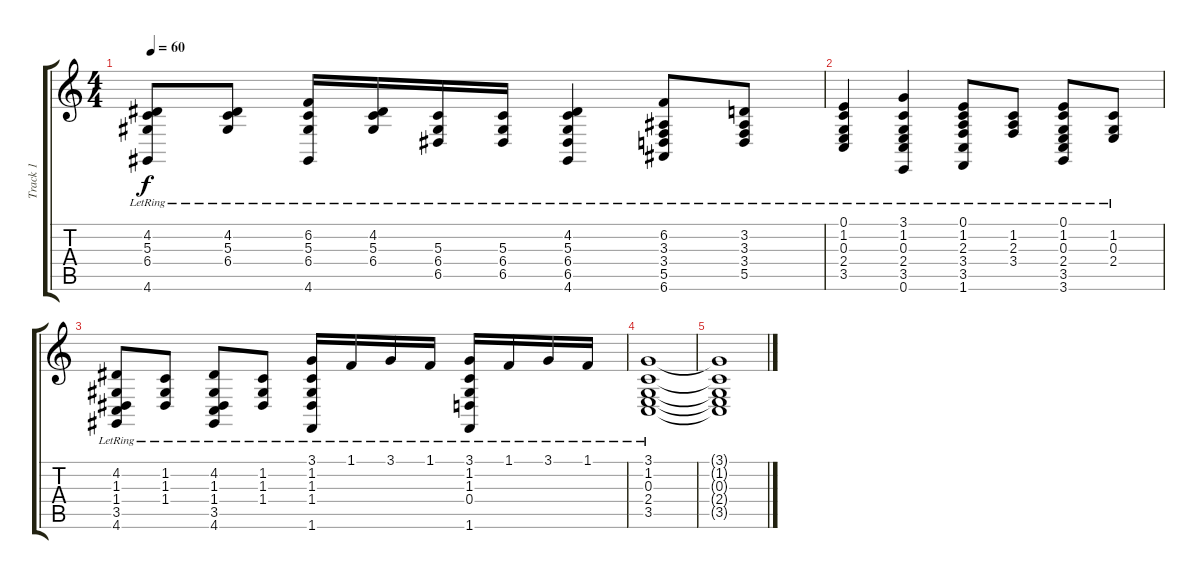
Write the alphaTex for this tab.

\track ("Track 1" "Track 1") {instrument brightacousticpiano}
\staff {score tabs}
\tuning (E4 B3 G3 D3 A2 E2) {hide}
\ts (4 4)
\tempo 60
\clef g2
\ks c
(4.2{lr} 5.3{lr} 6.4{lr} 4.6{lr}).8{dy f} (4.2{lr} 5.3{lr} 6.4{lr}).8 (6.2{lr} 5.3{lr} 6.4{lr} 4.6{lr}).16 (4.2{lr} 5.3{lr} 6.4{lr}).16 (5.3{lr} 6.4{lr} 6.5{lr}).16 (5.3{lr} 6.4{lr} 6.5{lr}).16 (4.2{lr} 5.3{lr} 6.4{lr} 6.5{lr} 4.6{lr}).4 (6.2{lr} 3.3{lr} 3.4{lr} 5.5{lr} 6.6{lr}).8 (3.2{lr} 3.3{lr} 3.4{lr} 5.5{lr}).8 |
(0.1{lr} 1.2{lr} 0.3{lr} 2.4{lr} 3.5{lr}).4 (3.1{lr} 1.2{lr} 0.3{lr} 2.4{lr} 3.5{lr} 0.6{lr}).4 (0.1{lr} 1.2{lr} 2.3{lr} 3.4{lr} 3.5{lr} 1.6{lr}).8 (1.2{lr} 2.3{lr} 3.4{lr}).8 (0.1{lr} 1.2{lr} 0.3{lr} 2.4{lr} 3.5{lr} 3.6{lr}).8 (1.2{lr} 0.3{lr} 2.4{lr}).8 |
(4.2{lr} 1.3{lr} 1.4{lr} 3.5{lr} 4.6{lr}).8 (1.2{lr} 1.3{lr} 1.4{lr}).8 (4.2{lr} 1.3{lr} 1.4{lr} 3.5{lr} 4.6{lr}).8 (1.2{lr} 1.3{lr} 1.4{lr}).8 (3.1{lr} 1.2{lr} 1.3{lr} 1.4{lr} 1.6{lr}).16 1.1{lr}.16 3.1{lr}.16 1.1{lr}.16 (3.1{lr} 1.2{lr} 1.3{lr} 0.4{lr} 1.6{lr}).16 1.1{lr}.16 3.1{lr}.16 1.1{lr}.16 |
(3.1{lr} 1.2{lr} 0.3{lr} 2.4{lr} 3.5{lr}).1 |
(3.1{t} 1.2{t} 0.3{t} 2.4{t} 3.5{t}).1
